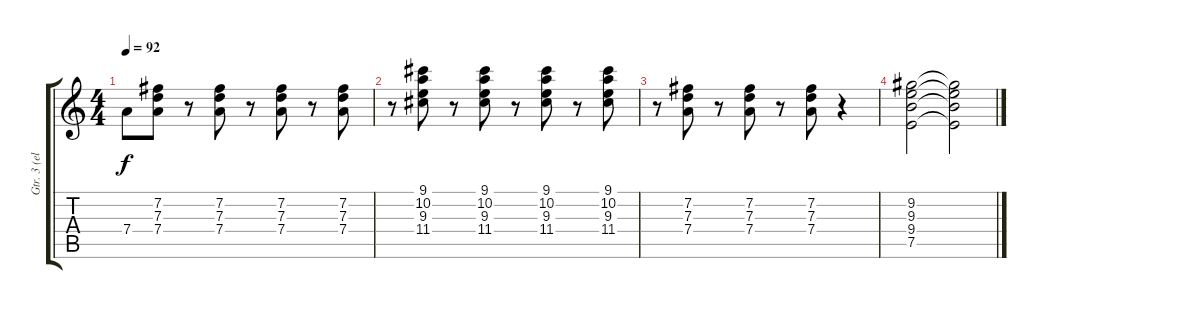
\track ("Gtr. 3 (elec.)" "Gtr. 3 (el") {instrument electricguitarjazz}
\staff {score tabs}
\tuning (E4 B3 G3 D3 A2 E2) {hide}
\ts (4 4)
\tempo 92
\clef g2
\ks c
7.4.8{dy f} (7.2 7.3 7.4).8 r.8 (7.2 7.3 7.4).8 r.8 (7.2 7.3 7.4).8 r.8 (7.2 7.3 7.4).8 |
r.8 (9.1 10.2 9.3 11.4).8 r.8 (9.1 10.2 9.3 11.4).8 r.8 (9.1 10.2 9.3 11.4).8 r.8 (9.1 10.2 9.3 11.4).8 |
r.8 (7.2 7.3 7.4).8 r.8 (7.2 7.3 7.4).8 r.8 (7.2 7.3 7.4).8 r.4 |
(9.2 9.3 9.4 7.5).2 (9.2{t} 9.3{t} 9.4{t} 7.5{t}).2
